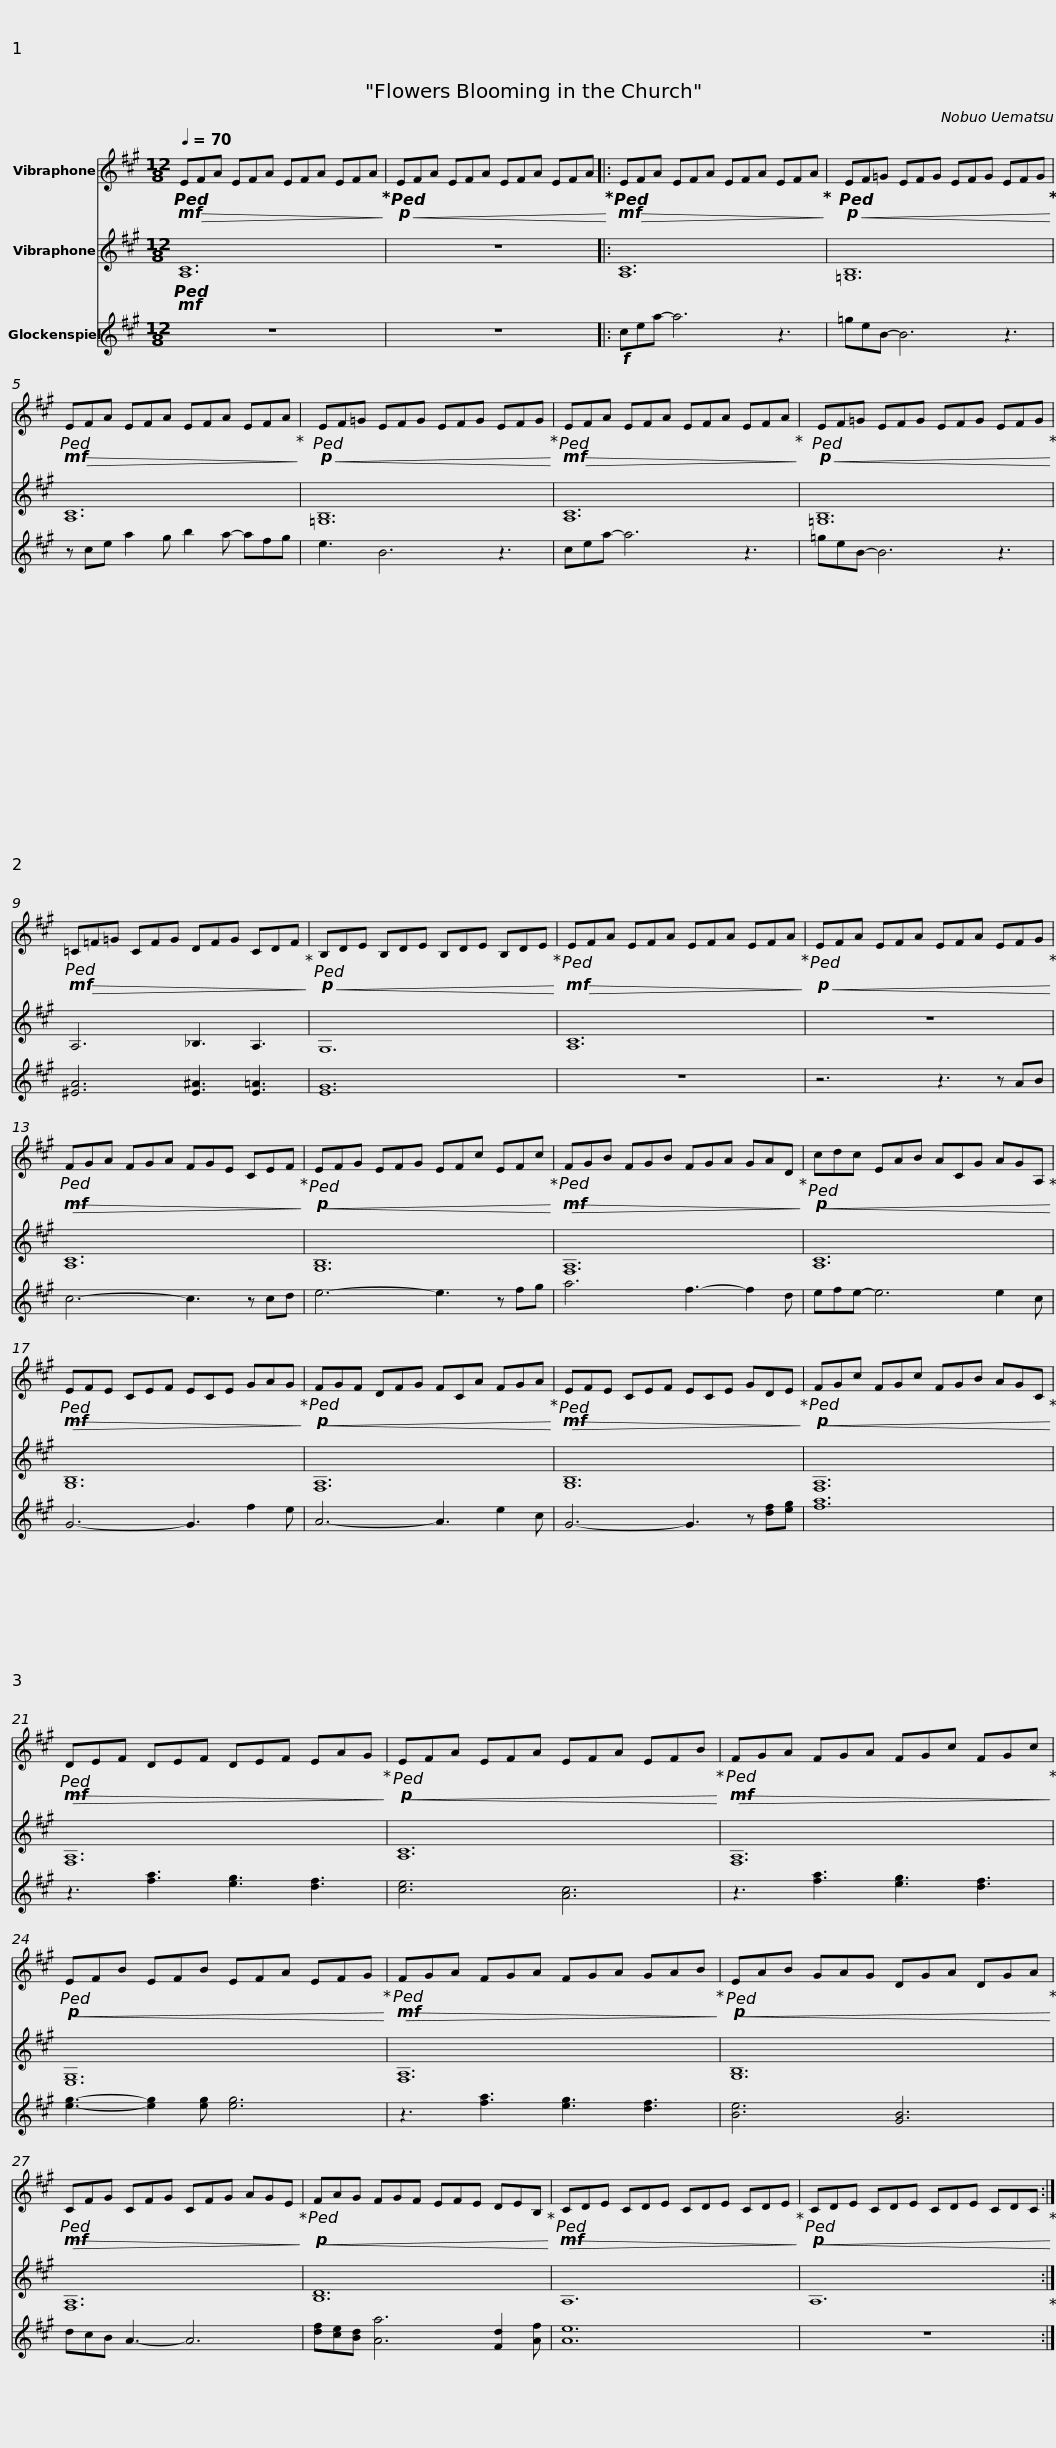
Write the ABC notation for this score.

X:1
%%score 1 2 3
L:1/8
Q:1/4=70
M:12/8
I:linebreak $
K:A
V:1 treble
V:2 treble
V:3 treble transpose=24
V:1
!mf!!>(!!ped! EFA EFA EFA EFA!>)!!ped-up! |!p!!<(!!ped! EFA EFA EFA EFA!<)!!ped-up! |:!mf!!>(!!ped! EFA EFA EFA EFA!>)!!ped-up! |$!p!!<(!!ped! EF=G EFG EFG EFG!<)!!ped-up! |!mf!!>(!!ped! EFA EFA EFA EFA!>)!!ped-up! | %5
!p!!<(!!ped! EF=G EFG EFG EFG!<)!!ped-up! |$!mf!!>(!!ped! EFA EFA EFA EFA!>)!!ped-up! |!p!!<(!!ped! EF=G EFG EFG EFG!<)!!ped-up! |!mf!!>(!!ped! =C=F=G CFG DFG CDF!>)!!ped-up! |$!p!!<(!!ped! B,DE B,DE B,DE B,DE!<)!!ped-up! | %10
!mf!!>(!!ped! EFA EFA EFA EFA!>)!!ped-up! |!p!!<(!!ped! EFA EFA EFA EFG!<)!!ped-up! |$!mf!!ped!!>(! FGA FGA FGE CEF!ped-up!!>)! |!p!!ped!!<(! EFG EFG EFc EFc!ped-up!!<)! |!mf!!ped!!>(! FGB FGB FGA GAD!ped-up!!>)! |$ %15
!p!!ped!!<(! cdc EAB ACG AGA,!ped-up!!<)! |!mf!!ped!!>(! EFE CEF ECE GAG!ped-up!!>)! |!p!!ped!!<(! FGF DFG FCA FGA!ped-up!!<)! |$!mf!!ped!!>(! EFE CEF ECE GDE!ped-up!!>)! |!p!!ped!!<(! FGc FGc FGB AGC!ped-up!!<)! | %20
!mf!!ped!!>(! DEF DEF DEF EAG!ped-up!!>)! |$!p!!ped!!<(! EFA EFA EFA EFB!ped-up!!<)! |!mf!!ped!!>(! FGA FGA FGc FGc!ped-up!!>)! |!p!!ped!!<(! EFB EFB EFA EFG!ped-up!!<)! |$!mf!!ped!!>(! FGA FGA FGA GAB!ped-up!!>)! | %25
!p!!ped!!<(! EAB GAG DGA DGA!ped-up!!<)! |!mf!!ped!!>(! CFG CFG CFG AGE!ped-up!!>)! |$!p!!ped!!<(! FAG FGF EFE DEB,!ped-up!!<)! |!mf!!ped!!>(! CDE CDE CDE CDE!ped-up!!>)! |!p!!ped!!<(! CDE CDE CDE CDC!ped-up!!<)! :| %30
V:2
!mf!!ped! [A,C]12 | z12 |: [A,C]12 |$ [=G,B,]12 | [A,C]12 | %5
 [=G,B,]12 |$ [A,C]12 | [=G,B,]12 | A,6 _B,3 A,3 |$ G,12 | %10
 [A,C]12 | z12 |$ [A,C]12 | [G,B,]12 | [F,A,]12 |$ %15
 [A,C]12 | [G,B,]12 | [F,A,]12 |$ [G,B,]12 | [F,A,]12 | %20
 [F,A,]12 |$ [A,C]12 | [F,A,]12 | [E,G,]12 |$ [F,A,]12 | %25
 [G,B,]12 | [F,A,]12 |$ [B,D]12 | A,12 | A,12!ped-up! :| %30
V:3
 z12 | z12 |:!f! cea- a6 z3 |$ =geB- B6 z3 | z ce a2 g b2 a- afg | %5
 e3 B6 z3 |$ cea- a6 z3 | =geB- B6 z3 | [^EA]6 [E^A]3 [E=A]3 |$ [EG]12 | %10
 z12 | z6 z3 z AB |$ c6- c3 z cd | e6- e3 z fg | a6 f3- f2 d |$ %15
 efe- e6 e2 c | G6- G3 f2 e | A6- A3 e2 c |$ G6- G3 z [df][eg] | [fa]12 | %20
 z3 [fa]3 [eg]3 [df]3 |$ [ce]6 [Ac]6 | z3 [fa]3 [eg]3 [df]3 | [eg]3- [eg]2 [eg] [eg]6 |$ z3 [fa]3 [eg]3 [df]3 | %25
 [Be]6 [GB]6 | dcB A3- A6 |$ [df][ce][Bd] [Aa]6 [Fd]2 [Af] | [Ae]12 | z12 :| %30
